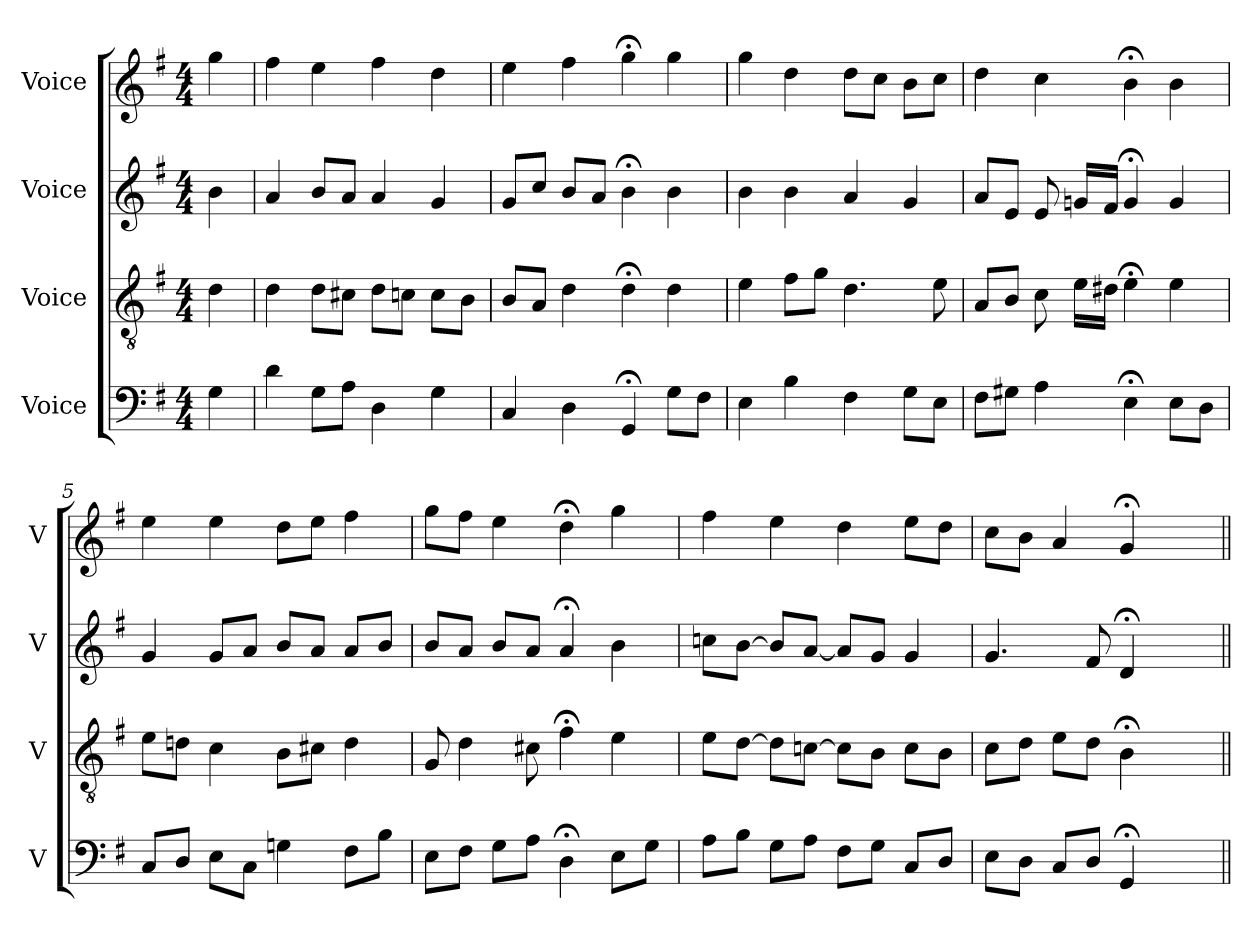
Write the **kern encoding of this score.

**kern	**kern	**kern	**kern
*part4	*part3	*part2	*part1
*staff4	*staff3	*staff2	*staff1
*I"Voice	*I"Voice	*I"Voice	*I"Voice
*I'V	*I'V	*I'V	*I'V
*clefF4	*clefGv2	*clefG2	*clefG2
*k[f#]	*k[f#]	*k[f#]	*k[f#]
*M4/4	*M4/4	*M4/4	*M4/4
*MM100	*MM100	*MM100	*MM100
=	=	=	=
4G\	4d\	4b\	4gg\
=1	=1	=1	=1
4d\	4d\	4a/	4ff#\
8G\L	8d\L	8b/L	4ee\
8A\J	8c#X\J	8a/J	.
4D\	8d\L	4a/	4ff#\
.	8cn\J	.	.
4G\	8c\L	4g/	4dd\
.	8B\J	.	.
=2	=2	=2	=2
4C/	8B/L	8g/L	4ee\
.	8A/J	8cc/J	.
4D\	4d\	8b/L	4ff#\
.	.	8a/J	.
4GG;/	4d;\	4b;\	4gg;\
8G\L	4d\	4b\	4gg\
8F#\J	.	.	.
=3	=3	=3	=3
4E\	4e\	4b\	4gg\
4B\	8f#\L	4b\	4dd\
.	8g\J	.	.
4F#\	4.d\	4a/	8dd\L
.	.	.	8cc\J
8G\L	.	4g/	8b\L
8E\J	8e\	.	8cc\J
=4	=4	=4	=4
8F#\L	8A/L	8a/L	4dd\
8G#X\J	8B/J	8e/J	.
4A\	8c\	8e/	4cc\
.	16e\LL	16gn/LL	.
.	16d#X\JJ	16f#/JJ	.
4E;\	4e;\	4g;/	4b;\
8E\L	4e\	4g/	4b\
8D\J	.	.	.
!!LO:LB:g=z
=5	=5	=5	=5
8C/L	8e\L	4g/	4ee\
8D/J	8dn\J	.	.
8E\L	4c\	8g/L	4ee\
8C\J	.	8a/J	.
4Gn\	8B\L	8b/L	8dd\L
.	8c#X\J	8a/J	8ee\J
8F#\L	4d\	8a/L	4ff#\
8B\J	.	8b/J	.
=6	=6	=6	=6
8E\L	8G/	8b/L	8gg\L
8F#\J	4d\	8a/J	8ff#\J
8G\L	.	8b/L	4ee\
8A\J	8c#X\	8a/J	.
4D;\	4f#;\	4a;/	4dd;\
8E\L	4e\	4b\	4gg\
8G\J	.	.	.
=7	=7	=7	=7
8A\L	8e\L	8ccn\L	4ff#\
8B\J	[8d\J	[8b\J	.
8G\L	8d\L]	8b/L]	4ee\
8A\J	[8cn\J	[8a/J	.
8F#\L	8c\L]	8a/L]	4dd\
8G\J	8B\J	8g/J	.
8C/L	8c\L	4g/	8ee\L
8D/J	8B\J	.	8dd\J
=8	=8	=8	=8
8E\L	8c\L	4.g/	8cc\L
8D\J	8d\J	.	8b\J
8C/L	8e\L	.	4a/
8D/J	8d\J	8f#/	.
4GG;/	4B;\	4d;/	4g;/
4ryy	4ryy	4ryy	4ryy
=||	=||	=||	=||
*-	*-	*-	*-
